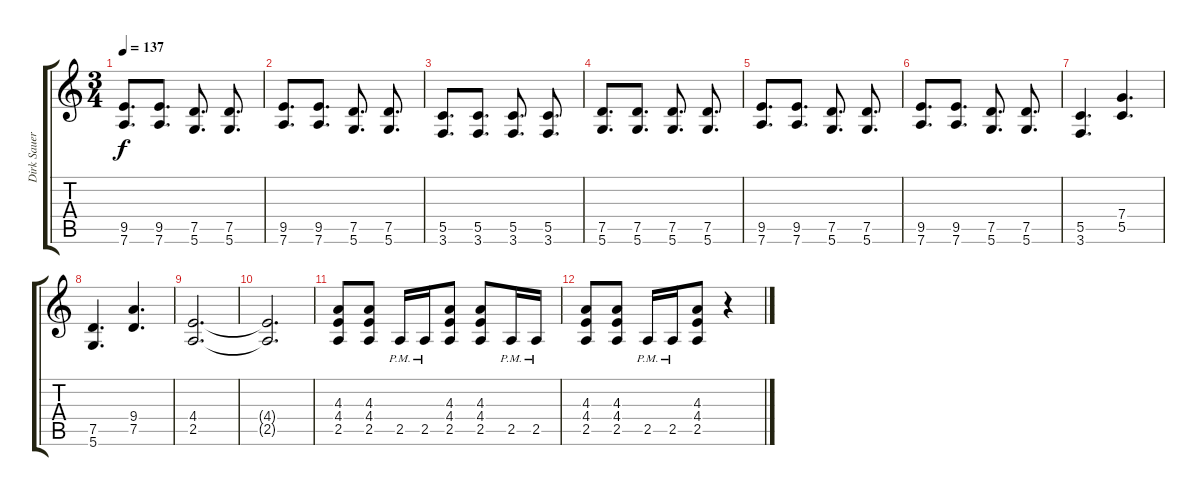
\track ("Dirk Sauer - Rhythm guitar" "Dirk Sauer") {instrument distortionguitar}
\staff {score tabs}
\tuning (D4 A3 F3 C3 G2 D2) {hide}
\ts (3 4)
\tempo 137
\clef g2
\ks c
(9.5 7.6).8{d dy f} (9.5 7.6).8{d} (7.5 5.6).8{d} (7.5 5.6).8{d} |
(9.5 7.6).8{d} (9.5 7.6).8{d} (7.5 5.6).8{d} (7.5 5.6).8{d} |
(5.5 3.6).8{d} (5.5 3.6).8{d} (5.5 3.6).8{d} (5.5 3.6).8{d} |
(7.5 5.6).8{d} (7.5 5.6).8{d} (7.5 5.6).8{d} (7.5 5.6).8{d} |
(9.5 7.6).8{d} (9.5 7.6).8{d} (7.5 5.6).8{d} (7.5 5.6).8{d} |
(9.5 7.6).8{d} (9.5 7.6).8{d} (7.5 5.6).8{d} (7.5 5.6).8{d} |
(5.5 3.6).4{d} (7.4 5.5).4{d} |
(7.5 5.6).4{d} (9.4 7.5).4{d} |
(4.4 2.5).2{d} |
(4.4{t} 2.5{t}).2{d} |
(4.3 4.4 2.5).8 (4.3 4.4 2.5).8 2.5{pm}.16 2.5{pm}.16 (4.3 4.4 2.5).8 (4.3 4.4 2.5).8 2.5{pm}.16 2.5{pm}.16 |
(4.3 4.4 2.5).8 (4.3 4.4 2.5).8 2.5{pm}.16 2.5{pm}.16 (4.3 4.4 2.5).8 r.4
